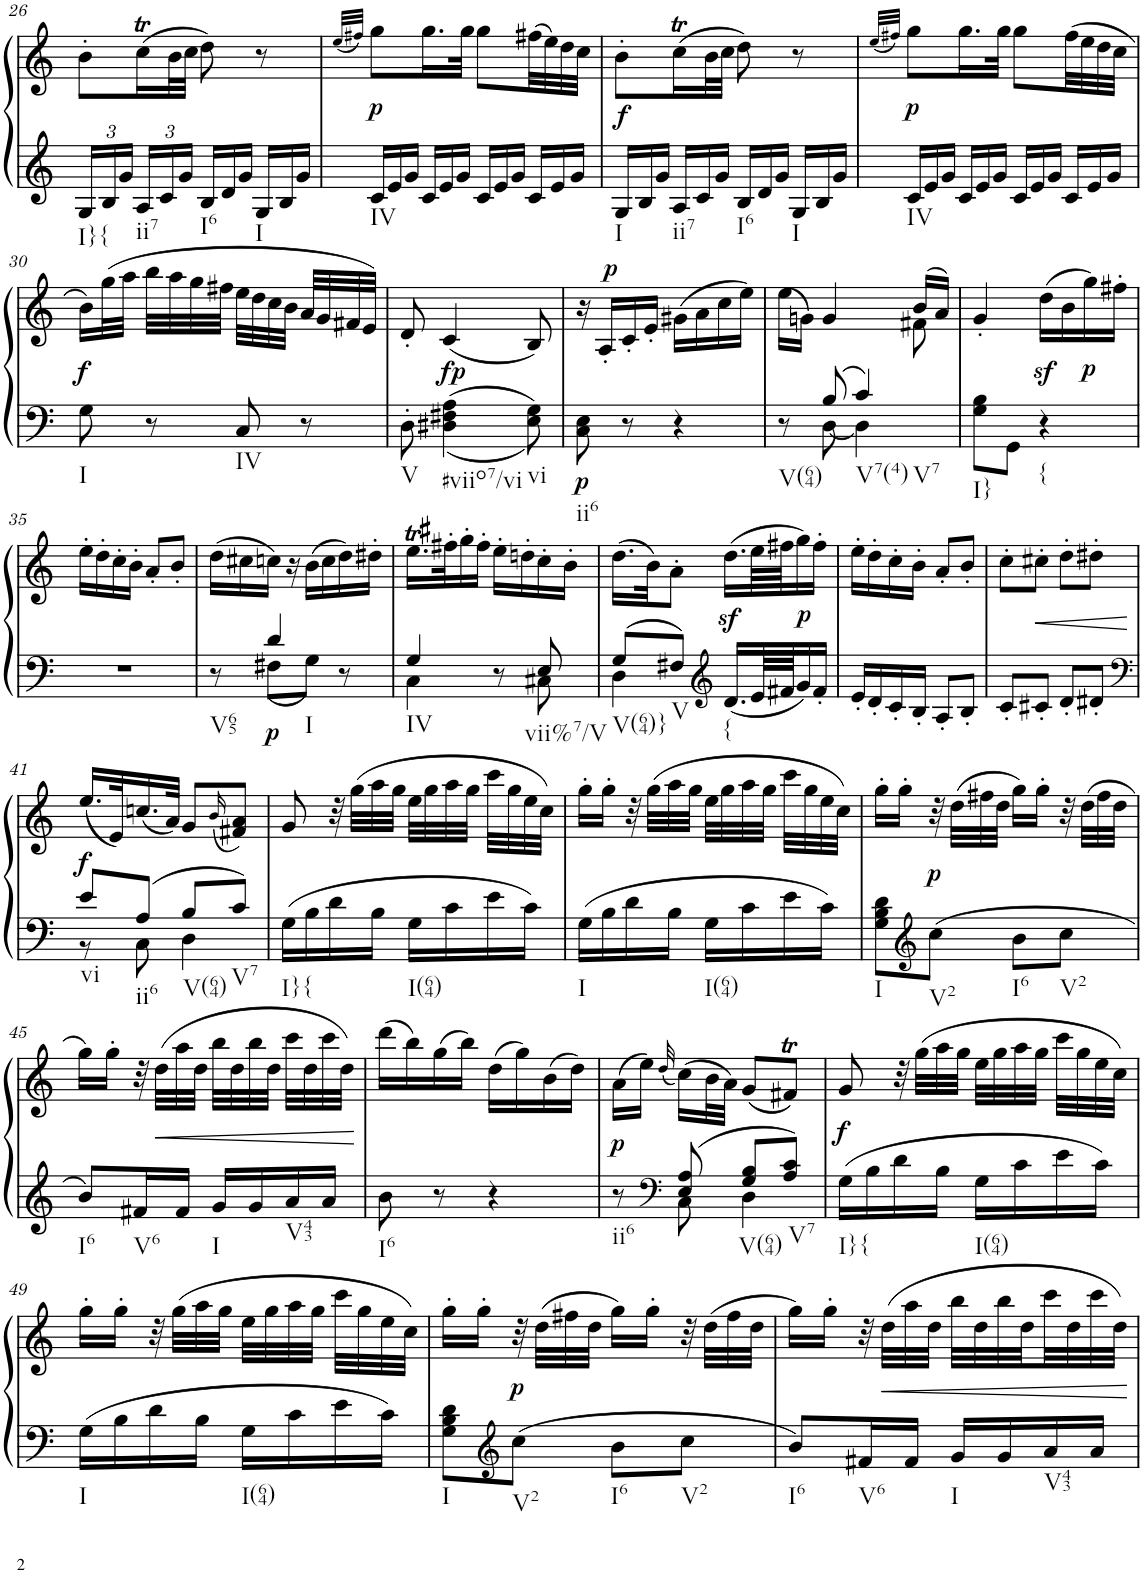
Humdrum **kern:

**kern	**kern	**dynam
*part1	*part1	*part1
*staff2	*staff1	*staff1/2
*I"Piano, Piano right	*	*
*I'Pno.	*	*
!!LO:PB:g=z
*clefG2	*clefG2	*
*k[]	*k[]	*
*M2/4	*M2/4	*
*Xbrackettup	*	*
=26	=26	=26
!LO:TX:b:t=I}{	!	!
24G/LL	8b'\L	.
24B/	.	.
24g/JJ	.	.
!LO:TX:b:t=ii7	!	!
24A/LL	(16ccT\L	.
24c/	.	.
.	32b\L	.
24g/JJ	.	.
.	32cc\JJJ	.
*Xtuplet	*	*
!LO:TX:b:t=I6	!	!
24B/LL	8dd\)	.
24d/	.	.
24g/JJ	.	.
!LO:TX:b:t=I	!	!
24G/LL	8r	.
24B/	.	.
24g/JJ	.	.
=27	=27	=27
.	(32qee/LLL	.
.	32qff#X/JJJ)	.
!LO:TX:b:t=IV	!	!
!	!	!LO:DY:b
24c/LL	8gg\L	p
24e/	.	.
24g/JJ	.	.
24c/LL	16.gg\L	.
24e/	.	.
24g/JJ	.	.
.	32gg\JJk	.
24c/LL	8gg\L	.
24e/	.	.
24g/JJ	.	.
24c/LL	(32ff#X\LL	.
.	32ee\)	.
24e/	.	.
.	32dd\	.
24g/JJ	.	.
.	32cc\JJJ	.
=28	=28	=28
!LO:TX:b:t=I	!	!
!	!	!LO:DY:a=2
24G/LL	8b'\L	f
24B/	.	.
24g/JJ	.	.
!LO:TX:b:t=ii7	!	!
24A/LL	(16ccT\L	.
24c/	.	.
.	32b\L	.
24g/JJ	.	.
.	32cc\JJJ	.
!LO:TX:b:t=I6	!	!
24B/LL	8dd\)	.
24d/	.	.
24g/JJ	.	.
!LO:TX:b:t=I	!	!
24G/LL	8r	.
24B/	.	.
24g/JJ	.	.
=29	=29	=29
.	(32qee/LLL	.
.	32qff#X/JJJ)	.
!LO:TX:b:t=IV	!	!
!	!	!LO:DY:b
24c/LL	8gg\L	p
24e/	.	.
24g/JJ	.	.
24c/LL	16.gg\L	.
24e/	.	.
24g/JJ	.	.
.	32gg\JJk	.
24c/LL	8gg\L	.
24e/	.	.
24g/JJ	.	.
24c/LL	(32ff#\LL	.
.	32ee\	.
24e/	.	.
.	32dd\	.
24g/JJ	.	.
.	32cc\JJJ	.
!!LO:LB:g=z
=30	=30	=30
!LO:TX:b:t=I	!	!
!	!	!LO:DY:b
8G\	16b\LL)	f
.	(32gg\L	.
.	32aa\JJJ	.
8r	32bb\LLL	.
.	32aa\	.
.	32gg\	.
.	32ff#X\JJJ	.
!LO:TX:b:t=IV	!	!
8C/	32ee\LLL	.
.	32dd\	.
.	32cc\	.
.	32b\JJJ	.
8r	32a/LLL	.
.	32g/	.
.	32f#X/	.
.	32e/JJJ)	.
=31	=31	=31
!LO:TX:b:t=V	!	!
8D'\	8d'/	.
!LO:TX:b:t=#viio7/vi	!	!
!	!	!LO:DY:a=2
4D#X\ 4F#X\ 4A\	(4c/	fp
!LO:TX:b:t=vi	!	!
8E\ 8G\	8B/)	.
=32	=32	=32
!LO:TX:b:t=ii6	!	!
!	!	!LO:DY:b=2
8C\ 8E\	16r	p
!	!	!LO:DY:a
.	16A'/LL	p
8r	16c'/	.
.	16e'/JJ	.
4r	(16g#X\LL	.
.	16a\	.
.	16cc\	.
.	16ee\JJ)	.
=33	=33	=33
*^	*^	*
!LO:TX:b:t=V(64)	!	!	!	!
8r	8ryy	(16ee\LL	4.ryy	.
.	.	16gn\JJ)	.	.
8B/	[8D\	4g/	.	.
!LO:TX:b:t=V7(4)	!	!	!	!
!LO:TX:b:t=V7	!	!	!	!
4c/	4D\]	.	.	.
.	.	(16b/LL	8f#X\	.
.	.	16a/JJ)	.	.
*v	*v	*	*	*
*	*v	*v	*
=34	=34	=34
!LO:TX:b:t=I}	!	!
8G\ 8B\L	4g'/	.
8GG\J	.	.
!LO:TX:b:t={	!	!
4r	(16ddz<\LL	.
.	16b\	.
!	!	!LO:DY:b
.	16gg\)	p
.	16ff#X'\JJ	.
!!LO:LB:g=z
=35	=35	=35
2r	16ee'\LL	.
.	16dd'\	.
.	16cc'\	.
.	16b'\JJ	.
.	8a'/L	.
.	8b'/J	.
=36	=36	=36
*^	*	*
!LO:TX:b:t=V65	!	!	!
8r	8ryy	(16dd\LL	.
.	.	16cc#X\	.
!LO:TX:b:t=I	!	!	!
!	!	!	!LO:DY:b=2
4d/	8F#X\L	16ccn\JJ)	p
.	.	16r	.
.	8G\J	(16b\LL	.
.	.	16cc\	.
8r	8ryy	16dd\)	.
.	.	16dd#X'\JJ	.
=37	=37	=37	=37
!LO:TX:b:t=IV	!	!	!
4G/	4C\	16.eet\LL	.
.	.	32ff#X'\K	.
.	.	16gg'\	.
.	.	16ff#'\JJ	.
8r	8ryy	16ee'\LL	.
.	.	16ddn'\	.
!LO:TX:b:t=vii%7/V	!	!	!
8E/	8C#X\	16cc'\	.
.	.	16b'\JJ	.
=38	=38	=38	=38
!LO:TX:b:t=V(64)}	!	!	!
8G/L	4D\	(16.dd\LL	.
.	.	32b\JK)	.
!LO:TX:b:t=V	!	!	!
8F#X/J	.	8a'\J	.
*clefG2	*	*	*
!LO:TX:b:t={	!	!	!
16.d/LL	4ryy	(16.ddz<\LL	.
64e/LL	.	64ee\LL	.
64f#X/JJ	.	64ff#X\JJ	.
!	!	!	!LO:DY:b
16g/	.	16gg\)	p
16f#'/JJ	.	16ff#'\JJ	.
*v	*v	*	*
=39	=39	=39
16e'/LL	16ee'\LL	.
16d'/	16dd'\	.
16c'/	16cc'\	.
16B'/JJ	16b'\JJ	.
8A'/L	8a'/L	.
8B'/J	8b'/J	.
=40	=40	=40
8c'/L	8cc'\L	.
!	!	!LO:HP:b
8c#X'/J	8cc#X'\J	<
8d'/L	8dd'\L	.
8d#X'/J	8dd#X'\J	.
.	.	[
!!LO:LB:g=z
=41	=41	=41
*clefF4	*	*
*^	*	*
!LO:TX:b:t=vi	!	!	!
!	!	!	!LO:DY:b
8e/L	8r	(16.ee/LL	f
.	.	32e/K)	.
!LO:TX:b:t=ii6	!	!	!
8A/J	8C\	(16.ccn/	.
.	.	32a/JJk)	.
!LO:TX:b:t=V(64)	!	!	!
8B/L	4D\	8g/L	.
.	.	(16qb/	.
!LO:TX:b:t=V7	!	!	!
8c/J	.	8f#X/ 8a/J)	.
*v	*v	*	*
=42	=42	=42
!LO:TX:b:t=I}{	!	!
16G\LL	8g/	.
16B\	.	.
16d\	32r	.
.	(32gg\LLL	.
16B\JJ	32aa\	.
.	32gg\JJJ	.
!LO:TX:b:t=I(64)	!	!
16G\LL	32ee\LLL	.
.	32gg\	.
16c\	32aa\	.
.	32gg\JJJ	.
16e\	32ccc\LLL	.
.	32gg\	.
16c\JJ	32ee\	.
.	32cc\JJJ)	.
=43	=43	=43
!LO:TX:b:t=I	!	!
16G\LL	16gg'\LL	.
16B\	16gg'\JJ	.
16d\	32r	.
.	(32gg\LLL	.
16B\JJ	32aa\	.
.	32gg\JJJ	.
!LO:TX:b:t=I(64)	!	!
16G\LL	32ee\LLL	.
.	32gg\	.
16c\	32aa\	.
.	32gg\JJJ	.
16e\	32ccc\LLL	.
.	32gg\	.
16c\JJ	32ee\	.
.	32cc\JJJ)	.
=44	=44	=44
!LO:TX:b:t=I	!	!
8G\ 8B\ 8d\L	16gg'\LL	.
.	16gg'\JJ	.
*clefG2	*	*
!LO:TX:b:t=V2	!	!
!	!	!LO:DY:b
8cc\J	32r	p
.	(32dd\LLL	.
.	32ff#X\	.
.	32dd\JJJ	.
!LO:TX:b:t=I6	!	!
8b\L	16gg\LL)	.
.	16gg'\JJ	.
!LO:TX:b:t=V2	!	!
8cc\J	32r	.
.	(32dd\LLL	.
.	32ff#\	.
.	32dd\JJJ	.
!!LO:LB:g=z
=45	=45	=45
!LO:TX:b:t=I6	!	!
8b/L	16gg\LL)	.
.	16gg'\JJ	.
!LO:TX:b:t=V6	!	!
16f#X/L	32r	.
!	!	!LO:HP:b
.	(32dd\LLL	<
16f#/JJ	32aa\	.
.	32dd\JJJ	.
!LO:TX:b:t=I	!	!
16g/LL	32bb\LLL	.
.	32dd\	.
16g/	32bb\	.
.	32dd\JJJ	.
!LO:TX:b:t=V43	!	!
16a/	32ccc\LLL	.
.	32dd\	.
16a/JJ	32ccc\	.
.	32dd\JJJ)	.
.	.	[
=46	=46	=46
!LO:TX:b:t=I6	!	!
8b\	(16ddd\LL	.
.	16bb\)	.
8r	(16gg\	.
.	16bb\JJ)	.
4r	(16dd\LL	.
.	16gg\)	.
.	(16b\	.
.	16dd\JJ)	.
=47	=47	=47
*^	*	*
!LO:TX:b:t=ii6	!	!	!
!	!	!	!LO:DY:b
8r	8ryy	(16a\LL	p
.	.	16ee\JJ)	.
*clefF4	*	*	*
.	.	(32qdd/	.
8E/ 8A/	8C\	(16cc\LL)	.
.	.	32b\L	.
.	.	32a\JJJ)	.
!LO:TX:b:t=V(64)	!	!	!
8G/ 8B/L	4D\	(8g/L	.
!LO:TX:b:t=V7	!	!	!
8A/ 8c/J	.	8f#Xt/J)	.
*v	*v	*	*
=48	=48	=48
!LO:TX:b:t=I}{	!	!
!	!	!LO:DY:b
16G\LL	8g/	f
16B\	.	.
16d\	32r	.
.	(32gg\LLL	.
16B\JJ	32aa\	.
.	32gg\JJJ	.
!LO:TX:b:t=I(64)	!	!
16G\LL	32ee\LLL	.
.	32gg\	.
16c\	32aa\	.
.	32gg\JJJ	.
16e\	32ccc\LLL	.
.	32gg\	.
16c\JJ	32ee\	.
.	32cc\JJJ)	.
!!LO:LB:g=z
=49	=49	=49
!LO:TX:b:t=I	!	!
16G\LL	16gg'\LL	.
16B\	16gg'\JJ	.
16d\	32r	.
.	(32gg\LLL	.
16B\JJ	32aa\	.
.	32gg\JJJ	.
!LO:TX:b:t=I(64)	!	!
16G\LL	32ee\LLL	.
.	32gg\	.
16c\	32aa\	.
.	32gg\JJJ	.
16e\	32ccc\LLL	.
.	32gg\	.
16c\JJ	32ee\	.
.	32cc\JJJ)	.
=50	=50	=50
!LO:TX:b:t=I	!	!
8G\ 8B\ 8d\L	16gg'\LL	.
.	16gg'\JJ	.
*clefG2	*	*
!LO:TX:b:t=V2	!	!
!	!	!LO:DY:b
8cc\J	32r	p
.	(32dd\LLL	.
.	32ff#X\	.
.	32dd\JJJ	.
!LO:TX:b:t=I6	!	!
8b\L	16gg\LL)	.
.	16gg'\JJ	.
!LO:TX:b:t=V2	!	!
8cc\J	32r	.
.	(32dd\LLL	.
.	32ff#\	.
.	32dd\JJJ	.
=51	=51	=51
!LO:TX:b:t=I6	!	!
8b/L	16gg\LL)	.
.	16gg'\JJ	.
!LO:TX:b:t=V6	!	!
16f#X/L	32r	.
!	!	!LO:HP:b
.	(32dd\LLL	<
16f#/JJ	32aa\	.
.	32dd\JJJ	.
!LO:TX:b:t=I	!	!
16g/LL	32bb\LLL	.
.	32dd\	.
16g/	32bb\	.
.	32dd\	.
!LO:TX:b:t=V43	!	!
16a/	32ccc\	.
.	32dd\	.
16a/JJ	32ccc\	.
.	32dd\JJJ)	.
.	.	[
=	=	=
*-	*-	*-
